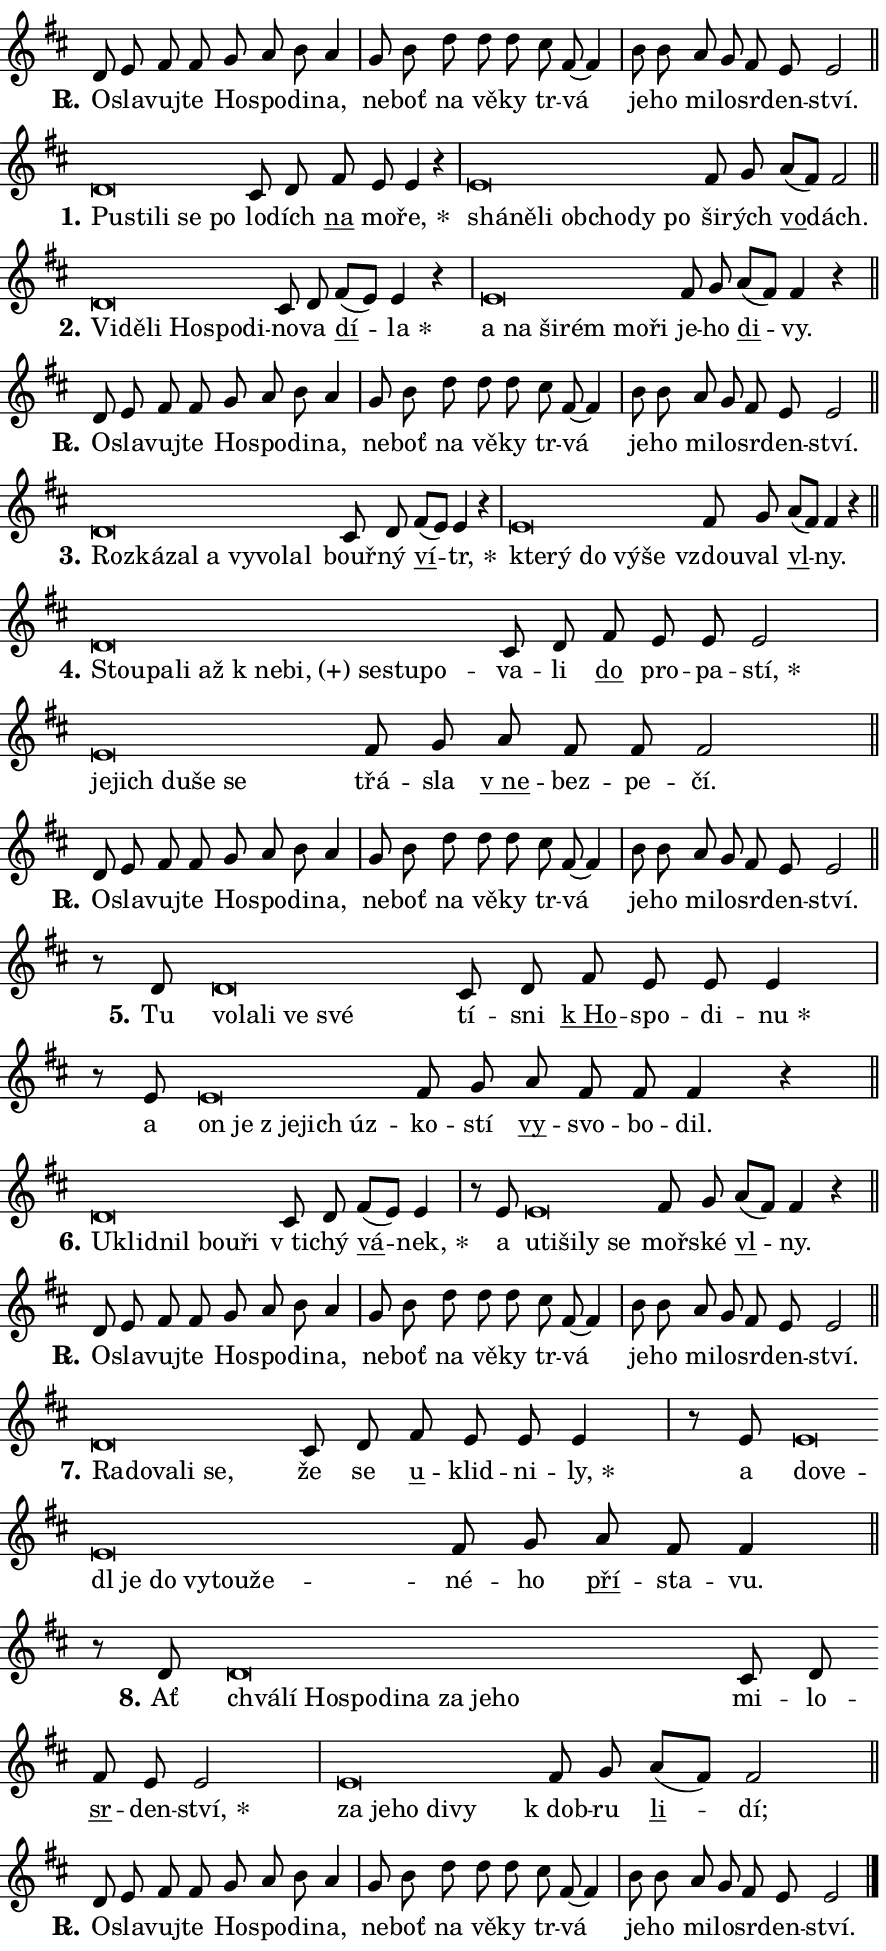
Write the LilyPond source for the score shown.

\version "2.24.0"
\header { tagline = "" }
\paper {
  indent = 0\cm
  top-margin = 0\cm
  right-margin = 0.13\cm % to fit lyric hyphens
  bottom-margin = 0\cm
  left-margin = 0\cm
  paper-width = 15\cm
  page-breaking = #ly:one-page-breaking
  system-system-spacing.basic-distance = #11
  score-system-spacing.basic-distance = #11
  ragged-last = ##f
}


%% Author: Thomas Morley
%% https://lists.gnu.org/archive/html/lilypond-user/2020-05/msg00002.html
#(define (line-position grob)
"Returns position of @var[grob} in current system:
   @code{'start}, if at first time-step
   @code{'end}, if at last time-step
   @code{'middle} otherwise
"
  (let* ((col (ly:item-get-column grob))
         (ln (ly:grob-object col 'left-neighbor))
         (rn (ly:grob-object col 'right-neighbor))
         (col-to-check-left (if (ly:grob? ln) ln col))
         (col-to-check-right (if (ly:grob? rn) rn col))
         (break-dir-left
           (and
             (ly:grob-property col-to-check-left 'non-musical #f)
             (ly:item-break-dir col-to-check-left)))
         (break-dir-right
           (and
             (ly:grob-property col-to-check-right 'non-musical #f)
             (ly:item-break-dir col-to-check-right))))
        (cond ((eqv? 1 break-dir-left) 'start)
              ((eqv? -1 break-dir-right) 'end)
              (else 'middle))))

#(define (tranparent-at-line-position vctor)
  (lambda (grob)
  "Relying on @code{line-position} select the relevant enry from @var{vctor}.
Used to determine transparency,"
    (case (line-position grob)
      ((end) (not (vector-ref vctor 0)))
      ((middle) (not (vector-ref vctor 1)))
      ((start) (not (vector-ref vctor 2))))))

noteHeadBreakVisibility =
#(define-music-function (break-visibility)(vector?)
"Makes @code{NoteHead}s transparent relying on @var{break-visibility}"
#{
  \override NoteHead.transparent =
    #(tranparent-at-line-position break-visibility)
#})

#(define delete-ledgers-for-transparent-note-heads
  (lambda (grob)
    "Reads whether a @code{NoteHead} is transparent.
If so this @code{NoteHead} is removed from @code{'note-heads} from
@var{grob}, which is supposed to be @code{LedgerLineSpanner}.
As a result ledgers are not printed for this @code{NoteHead}"
    (let* ((nhds-array (ly:grob-object grob 'note-heads))
           (nhds-list
             (if (ly:grob-array? nhds-array)
                 (ly:grob-array->list nhds-array)
                 '()))
           ;; Relies on the transparent-property being done before
           ;; Staff.LedgerLineSpanner.after-line-breaking is executed.
           ;; This is fragile ...
           (to-keep
             (remove
               (lambda (nhd)
                 (ly:grob-property nhd 'transparent #f))
               nhds-list)))
      ;; TODO find a better method to iterate over grob-arrays, similiar
      ;; to filter/remove etc for lists
      ;; For now rebuilt from scratch
      (set! (ly:grob-object grob 'note-heads)  '())
      (for-each
        (lambda (nhd)
          (ly:pointer-group-interface::add-grob grob 'note-heads nhd))
        to-keep))))

squashNotes = {
  \override NoteHead.X-extent = #'(-0.2 . 0.2)
  \override NoteHead.Y-extent = #'(-0.75 . 0)
  \override NoteHead.stencil =
    #(lambda (grob)
       (let ((pos (ly:grob-property grob 'staff-position)))
         (begin
           (if (< pos -7) (display "ERROR: Lower brevis then expected\n") (display ""))
           (if (<= pos -6) ly:text-interface::print ly:note-head::print))))
}
unSquashNotes = {
  \revert NoteHead.X-extent
  \revert NoteHead.Y-extent
  \revert NoteHead.stencil
}

hideNotes = \noteHeadBreakVisibility #begin-of-line-visible
unHideNotes = \noteHeadBreakVisibility #all-visible

% work-around for resetting accidentals
% https://lilypond.org/doc/v2.23/Documentation/notation/displaying-rhythms#unmetered-music
cadenzaMeasure = {
  \cadenzaOff
  \partial 1024 s1024
  \cadenzaOn
}

#(define-markup-command (accent layout props text) (markup?)
  "Underline accented syllable"
  (interpret-markup layout props
    #{\markup \override #'(offset . 4.3) \underline { #text }#}))

responsum = \markup \concat {
  "R" \hspace #-1.05 \path #0.1 #'((moveto 0 0.07) (lineto 0.9 0.8)) \hspace #0.05 "."
}

spaceSize = #0.6828661417322834 % exact space size for TeX Gyre Schola

\layout {
  \context {
    \Staff
    \remove "Time_signature_engraver"
    \override LedgerLineSpanner.after-line-breaking = #delete-ledgers-for-transparent-note-heads
  }
  \context {
    \Lyrics {
      \override LyricSpace.minimum-distance = \spaceSize
      \override LyricText.font-name = #"TeX Gyre Schola"
      \override LyricText.font-size = 1
      \override StanzaNumber.font-name = #"TeX Gyre Schola Bold"
      \override StanzaNumber.font-size = 1
    }
  }
  \context {
    \Score 
    \override NoteHead.text =
      #(lambda (grob) 
        (let ((pos (ly:grob-property grob 'staff-position)))
          #{\markup {
            \combine
              \halign #-0.55 \raise #(if (= pos -6) 0 0.5) \override #'(thickness . 2) \draw-line #'(3.2 . 0)
              \musicglyph "noteheads.sM1"
          }#}))
  }
}

% magnetic-lyrics.ily
%
%   written by
%     Jean Abou Samra <jean@abou-samra.fr>
%     Werner Lemberg <wl@gnu.org>
%
%   adapted by
%     Jiri Hon <jiri.hon@gmail.com>
%
% Version 2022-Apr-15

% https://www.mail-archive.com/lilypond-user@gnu.org/msg149350.html

#(define (Left_hyphen_pointer_engraver context)
   "Collect syllable-hyphen-syllable occurrences in lyrics and store
them in properties.  This engraver only looks to the left.  For
example, if the lyrics input is @code{foo -- bar}, it does the
following.

@itemize @bullet
@item
Set the @code{text} property of the @code{LyricHyphen} grob between
@q{foo} and @q{bar} to @code{foo}.

@item
Set the @code{left-hyphen} property of the @code{LyricText} grob with
text @q{foo} to the @code{LyricHyphen} grob between @q{foo} and
@q{bar}.
@end itemize

Use this auxiliary engraver in combination with the
@code{lyric-@/text::@/apply-@/magnetic-@/offset!} hook."
   (let ((hyphen #f)
         (text #f))
     (make-engraver
      (acknowledgers
       ((lyric-syllable-interface engraver grob source-engraver)
        (set! text grob)))
      (end-acknowledgers
       ((lyric-hyphen-interface engraver grob source-engraver)
        ;(when (not (grob::has-interface grob 'lyric-space-interface))
          (set! hyphen grob)));)
      ((stop-translation-timestep engraver)
       (when (and text hyphen)
         (ly:grob-set-object! text 'left-hyphen hyphen))
       (set! text #f)
       (set! hyphen #f)))))

#(define (lyric-text::apply-magnetic-offset! grob)
   "If the space between two syllables is less than the value in
property @code{LyricText@/.details@/.squash-threshold}, move the right
syllable to the left so that it gets concatenated with the left
syllable.

Use this function as a hook for
@code{LyricText@/.after-@/line-@/breaking} if the
@code{Left_@/hyphen_@/pointer_@/engraver} is active."
   (let ((hyphen (ly:grob-object grob 'left-hyphen #f)))
     (when hyphen
       (let ((left-text (ly:spanner-bound hyphen LEFT)))
         (when (grob::has-interface left-text 'lyric-syllable-interface)
           (let* ((common (ly:grob-common-refpoint grob left-text X))
                  (this-x-ext (ly:grob-extent grob common X))
                  (left-x-ext
                   (begin
                     ;; Trigger magnetism for left-text.
                     (ly:grob-property left-text 'after-line-breaking)
                     (ly:grob-extent left-text common X)))
                  ;; `delta` is the gap width between two syllables.
                  (delta (- (interval-start this-x-ext)
                            (interval-end left-x-ext)))
                  (details (ly:grob-property grob 'details))
                  (threshold (assoc-get 'squash-threshold details 0.2)))
             (when (< delta threshold)
               (let* (;; We have to manipulate the input text so that
                      ;; ligatures crossing syllable boundaries are not
                      ;; disabled.  For languages based on the Latin
                      ;; script this is essentially a beautification.
                      ;; However, for non-Western scripts it can be a
                      ;; necessity.
                      (lt (ly:grob-property left-text 'text))
                      (rt (ly:grob-property grob 'text))
                      (is-space (grob::has-interface hyphen 'lyric-space-interface))
                      (space (if is-space " " ""))
                      (extra-delta (if is-space spaceSize 0))
                      ;; Append new syllable.
                      (ltrt-space (if (and (string? lt) (string? rt))
                                (string-append lt space rt)
                                (make-concat-markup (list lt space rt))))
                      ;; Right-align `ltrt` to the right side.
                      (ltrt-space-markup (grob-interpret-markup
                               grob
                               (make-translate-markup
                                (cons (interval-length this-x-ext) 0)
                                (make-right-align-markup ltrt-space)))))
                 (begin
                   ;; Don't print `left-text`.
                   (ly:grob-set-property! left-text 'stencil #f)
                   ;; Set text and stencil (which holds all collected
                   ;; syllables so far) and shift it to the left.
                   (ly:grob-set-property! grob 'text ltrt-space)
                   (ly:grob-set-property! grob 'stencil ltrt-space-markup)
                   (ly:grob-translate-axis! grob (- (- delta extra-delta)) X))))))))))


#(define (lyric-hyphen::displace-bounds-first grob)
   ;; Make very sure this callback isn't triggered too early.
   (let ((left (ly:spanner-bound grob LEFT))
         (right (ly:spanner-bound grob RIGHT)))
     (ly:grob-property left 'after-line-breaking)
     (ly:grob-property right 'after-line-breaking)
     (ly:lyric-hyphen::print grob)))

squashThreshold = #0.4

\layout {
  \context {
    \Lyrics
    \consists #Left_hyphen_pointer_engraver
    \override LyricText.after-line-breaking =
      #lyric-text::apply-magnetic-offset!
    \override LyricHyphen.stencil = #lyric-hyphen::displace-bounds-first
    \override LyricText.details.squash-threshold = \squashThreshold
    \override LyricHyphen.minimum-distance = 0
    \override LyricHyphen.minimum-length = \squashThreshold
  }
}

squashText = \override LyricText.details.squash-threshold = 9999
unSquashText = \override LyricText.details.squash-threshold = \squashThreshold

leftText = \override LyricText.self-alignment-X = #LEFT
unLeftText = \revert LyricText.self-alignment-X

starOffset = #(lambda (grob) 
                (let ((x_offset (ly:self-alignment-interface::aligned-on-x-parent grob)))
                  (if (= x_offset 0) 0 (+ x_offset 1.2))))

star = #(define-music-function (syllable)(string?)
"Append star separator at the end of a syllable"
#{
  \once \override LyricText.X-offset = #starOffset
  \lyricmode { \markup {
    #syllable
    \override #'((font-name . "TeX Gyre Schola Bold")) \hspace #0.2 \lower #0.65 \larger "*"
  } }
#})

starAccent = #(define-music-function (syllable)(string?)
"Append star separator at the end of a syllable and make accent"
#{
  \once \override LyricText.X-offset = #starOffset
  \lyricmode { \markup {
    \accent #syllable
    \override #'((font-name . "TeX Gyre Schola Bold")) \hspace #0.2 \lower #0.65 \larger "*"
  } }
#})

breath = #(define-music-function (syllable)(string?)
"Append breathing indicator at the end of a syllable"
#{
  \lyricmode { \markup { #syllable "+" } }
#})

optionalBreath = #(define-music-function (syllable)(string?)
"Append optional breathing indicator at the end of a syllable"
#{
  \lyricmode { \markup { #syllable "(+)" } }
#})


\score {
    <<
        \new Voice = "melody" { \cadenzaOn \key d \major \relative { d'8 e fis fis g a b a4 \cadenzaMeasure \bar "|" g8 b d d d \bar "" cis fis,~ fis4 \cadenzaMeasure \bar "|" b8 b a g fis e e2 \cadenzaMeasure \bar "||" \break } }
        \new Lyrics \lyricsto "melody" { \lyricmode { \set stanza = \responsum
O -- sla -- vuj -- te Ho -- spo -- di -- na, ne -- boť na vě -- ky tr -- vá je -- ho mi -- lo -- sr -- den -- ství. } }
    >>
    \layout {}
}

\score {
    <<
        \new Voice = "melody" { \cadenzaOn \key d \major \relative { \squashNotes d'\breve*1/16 \hideNotes \breve*1/16 \bar "" \breve*1/16 \bar "" \breve*1/16 \breve*1/16 \bar "" \unHideNotes \unSquashNotes cis8 d \bar "" fis e e4 r \cadenzaMeasure \bar "|" \squashNotes e\breve*1/16 \hideNotes \breve*1/16 \bar "" \breve*1/16 \bar "" \breve*1/16 \bar "" \breve*1/16 \bar "" \breve*1/16 \breve*1/16 \bar "" \unHideNotes \unSquashNotes fis8 g \bar "" a[( fis)] fis2 \cadenzaMeasure \bar "||" \break } }
        \new Lyrics \lyricsto "melody" { \lyricmode { \set stanza = "1."
\leftText Pu -- \squashText sti -- li se po \unLeftText \unSquashText lo -- dích \markup \accent na mo -- \star ře, \leftText shá -- \squashText ně -- li ob -- cho -- dy po \unLeftText \unSquashText ši -- rých \markup \accent vo -- dách. } }
    >>
    \layout {}
}

\score {
    <<
        \new Voice = "melody" { \cadenzaOn \key d \major \relative { \squashNotes d'\breve*1/16 \hideNotes \breve*1/16 \bar "" \breve*1/16 \bar "" \breve*1/16 \bar "" \breve*1/16 \breve*1/16 \bar "" \unHideNotes \unSquashNotes cis8 d \bar "" fis[( e)] e4 r \cadenzaMeasure \bar "|" \squashNotes e\breve*1/16 \hideNotes \breve*1/16 \bar "" \breve*1/16 \bar "" \breve*1/16 \bar "" \breve*1/16 \breve*1/16 \bar "" \unHideNotes \unSquashNotes fis8 g \bar "" a[( fis)] fis4 r \cadenzaMeasure \bar "||" \break } }
        \new Lyrics \lyricsto "melody" { \lyricmode { \set stanza = "2."
\leftText Vi -- \squashText dě -- li Ho -- spo -- di -- \unLeftText \unSquashText no -- va \markup \accent dí -- \star la \leftText a \squashText na ši -- rém mo -- ři \unLeftText \unSquashText je -- ho \markup \accent di -- vy. } }
    >>
    \layout {}
}

\score {
    <<
        \new Voice = "melody" { \cadenzaOn \key d \major \relative { d'8 e fis fis g a b a4 \cadenzaMeasure \bar "|" g8 b d d d \bar "" cis fis,~ fis4 \cadenzaMeasure \bar "|" b8 b a g fis e e2 \cadenzaMeasure \bar "||" \break } }
        \new Lyrics \lyricsto "melody" { \lyricmode { \set stanza = \responsum
O -- sla -- vuj -- te Ho -- spo -- di -- na, ne -- boť na vě -- ky tr -- vá je -- ho mi -- lo -- sr -- den -- ství. } }
    >>
    \layout {}
}

\score {
    <<
        \new Voice = "melody" { \cadenzaOn \key d \major \relative { \squashNotes d'\breve*1/16 \hideNotes \breve*1/16 \bar "" \breve*1/16 \bar "" \breve*1/16 \bar "" \breve*1/16 \bar "" \breve*1/16 \breve*1/16 \bar "" \unHideNotes \unSquashNotes cis8 d \bar "" fis[( e)] e4 r \cadenzaMeasure \bar "|" \squashNotes e\breve*1/16 \hideNotes \breve*1/16 \bar "" \breve*1/16 \bar "" \breve*1/16 \breve*1/16 \bar "" \unHideNotes \unSquashNotes fis8 g \bar "" a[( fis)] fis4 r \cadenzaMeasure \bar "||" \break } }
        \new Lyrics \lyricsto "melody" { \lyricmode { \set stanza = "3."
\leftText Roz -- \squashText ká -- zal a vy -- vo -- lal \unLeftText \unSquashText bouř -- ný \markup \accent ví -- \star tr, \leftText kte -- \squashText rý do vý -- še \unLeftText \unSquashText vzdou -- val \markup \accent vl -- ny. } }
    >>
    \layout {}
}

\score {
    <<
        \new Voice = "melody" { \cadenzaOn \key d \major \relative { \squashNotes d'\breve*1/16 \hideNotes \breve*1/16 \bar "" \breve*1/16 \bar "" \breve*1/16 \bar "" \breve*1/16 \bar "" \breve*1/16 \bar "" \breve*1/16 \bar "" \breve*1/16 \breve*1/16 \bar "" \unHideNotes \unSquashNotes cis8 d \bar "" fis e e e2 \cadenzaMeasure \bar "|" \squashNotes e\breve*1/16 \hideNotes \breve*1/16 \bar "" \breve*1/16 \bar "" \breve*1/16 \breve*1/16 \bar "" \unHideNotes \unSquashNotes fis8 g \bar "" a fis fis fis2 \cadenzaMeasure \bar "||" \break } }
        \new Lyrics \lyricsto "melody" { \lyricmode { \set stanza = "4."
\leftText Stou -- \squashText pa -- li až "k ne" -- \optionalBreath bi, se -- stu -- po -- \unLeftText \unSquashText va -- li \markup \accent do pro -- pa -- \star stí, \leftText je -- \squashText jich du -- še se \unLeftText \unSquashText třá -- sla \markup \accent "v ne" -- bez -- pe -- čí. } }
    >>
    \layout {}
}

\score {
    <<
        \new Voice = "melody" { \cadenzaOn \key d \major \relative { d'8 e fis fis g a b a4 \cadenzaMeasure \bar "|" g8 b d d d \bar "" cis fis,~ fis4 \cadenzaMeasure \bar "|" b8 b a g fis e e2 \cadenzaMeasure \bar "||" \break } }
        \new Lyrics \lyricsto "melody" { \lyricmode { \set stanza = \responsum
O -- sla -- vuj -- te Ho -- spo -- di -- na, ne -- boť na vě -- ky tr -- vá je -- ho mi -- lo -- sr -- den -- ství. } }
    >>
    \layout {}
}

\score {
    <<
        \new Voice = "melody" { \cadenzaOn \key d \major \relative { r8 d'8 \squashNotes d\breve*1/16 \hideNotes \breve*1/16 \bar "" \breve*1/16 \bar "" \breve*1/16 \breve*1/16 \bar "" \unHideNotes \unSquashNotes cis8 d \bar "" fis e e e4 \cadenzaMeasure \bar "|" r8 e \squashNotes e\breve*1/16 \hideNotes \breve*1/16 \bar "" \breve*1/16 \bar "" \breve*1/16 \breve*1/16 \bar "" \unHideNotes \unSquashNotes fis8 g \bar "" a fis fis fis4 r \cadenzaMeasure \bar "||" \break } }
        \new Lyrics \lyricsto "melody" { \lyricmode { \set stanza = "5."
Tu \leftText vo -- \squashText la -- li ve své \unLeftText \unSquashText tí -- sni \markup \accent "k Ho" -- spo -- di -- \star nu a \leftText on \squashText je "z je" -- jich úz -- \unLeftText \unSquashText ko -- stí \markup \accent vy -- svo -- bo -- dil. } }
    >>
    \layout {}
}

\score {
    <<
        \new Voice = "melody" { \cadenzaOn \key d \major \relative { \squashNotes d'\breve*1/16 \hideNotes \breve*1/16 \bar "" \breve*1/16 \bar "" \breve*1/16 \breve*1/16 \bar "" \unHideNotes \unSquashNotes cis8 d \bar "" fis[( e)] e4 \cadenzaMeasure \bar "|" r8 e8 \squashNotes e\breve*1/16 \hideNotes \breve*1/16 \bar "" \breve*1/16 \bar "" \breve*1/16 \breve*1/16 \bar "" \unHideNotes \unSquashNotes fis8 g \bar "" a[( fis)] fis4 r \cadenzaMeasure \bar "||" \break } }
        \new Lyrics \lyricsto "melody" { \lyricmode { \set stanza = "6."
\leftText U -- \squashText klid -- nil bou -- ři \unLeftText \unSquashText "v ti" -- chý \markup \accent vá -- \star nek, a \leftText u -- \squashText ti -- ši -- ly se \unLeftText \unSquashText moř -- ské \markup \accent vl -- ny. } }
    >>
    \layout {}
}

\score {
    <<
        \new Voice = "melody" { \cadenzaOn \key d \major \relative { d'8 e fis fis g a b a4 \cadenzaMeasure \bar "|" g8 b d d d \bar "" cis fis,~ fis4 \cadenzaMeasure \bar "|" b8 b a g fis e e2 \cadenzaMeasure \bar "||" \break } }
        \new Lyrics \lyricsto "melody" { \lyricmode { \set stanza = \responsum
O -- sla -- vuj -- te Ho -- spo -- di -- na, ne -- boť na vě -- ky tr -- vá je -- ho mi -- lo -- sr -- den -- ství. } }
    >>
    \layout {}
}

\score {
    <<
        \new Voice = "melody" { \cadenzaOn \key d \major \relative { \squashNotes d'\breve*1/16 \hideNotes \breve*1/16 \bar "" \breve*1/16 \bar "" \breve*1/16 \breve*1/16 \bar "" \unHideNotes \unSquashNotes cis8 d \bar "" fis e e e4 \cadenzaMeasure \bar "|" r8 e8 \squashNotes e\breve*1/16 \hideNotes \breve*1/16 \bar "" \breve*1/16 \bar "" \breve*1/16 \bar "" \breve*1/16 \bar "" \breve*1/16 \bar "" \breve*1/16 \breve*1/16 \bar "" \unHideNotes \unSquashNotes fis8 g \bar "" a fis fis4 \cadenzaMeasure \bar "||" \break } }
        \new Lyrics \lyricsto "melody" { \lyricmode { \set stanza = "7."
\leftText Ra -- \squashText do -- va -- li se, \unLeftText \unSquashText že se \markup \accent u -- klid -- ni -- \star ly, a \leftText do -- \squashText ve -- dl je do vy -- tou -- že -- \unLeftText \unSquashText né -- ho \markup \accent pří -- sta -- vu. } }
    >>
    \layout {}
}

\score {
    <<
        \new Voice = "melody" { \cadenzaOn \key d \major \relative { r8 d'8 \squashNotes d\breve*1/16 \hideNotes \breve*1/16 \bar "" \breve*1/16 \bar "" \breve*1/16 \bar "" \breve*1/16 \bar "" \breve*1/16 \bar "" \breve*1/16 \bar "" \breve*1/16 \breve*1/16 \bar "" \unHideNotes \unSquashNotes cis8 d \bar "" fis e e2 \cadenzaMeasure \bar "|" \squashNotes e\breve*1/16 \hideNotes \breve*1/16 \bar "" \breve*1/16 \bar "" \breve*1/16 \breve*1/16 \bar "" \unHideNotes \unSquashNotes fis8 g \bar "" a[( fis)] fis2 \cadenzaMeasure \bar "||" \break } }
        \new Lyrics \lyricsto "melody" { \lyricmode { \set stanza = "8."
Ať \leftText chvá -- \squashText lí Ho -- spo -- di -- na za je -- ho \unLeftText \unSquashText mi -- lo -- \markup \accent sr -- den -- \star ství, \leftText za \squashText je -- ho di -- vy \unLeftText \unSquashText "k dob" -- ru \markup \accent li -- dí; } }
    >>
    \layout {}
}

\score {
    <<
        \new Voice = "melody" { \cadenzaOn \key d \major \relative { d'8 e fis fis g a b a4 \cadenzaMeasure \bar "|" g8 b d d d \bar "" cis fis,~ fis4 \cadenzaMeasure \bar "|" b8 b a g fis e e2 \cadenzaMeasure \bar "||" \break } \bar "|." }
        \new Lyrics \lyricsto "melody" { \lyricmode { \set stanza = \responsum
O -- sla -- vuj -- te Ho -- spo -- di -- na, ne -- boť na vě -- ky tr -- vá je -- ho mi -- lo -- sr -- den -- ství. } }
    >>
    \layout {}
}
